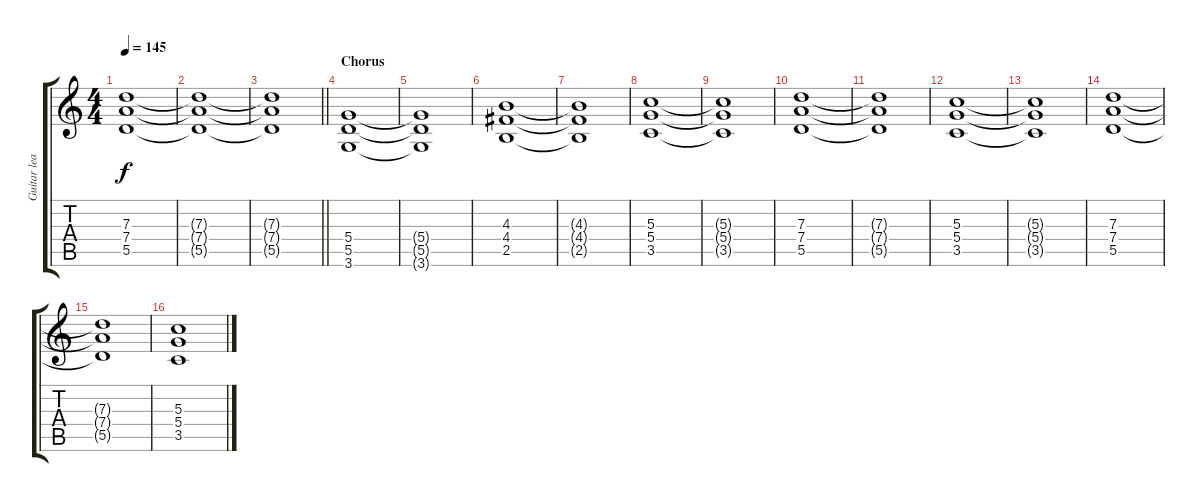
\track ("Guitar lead" "Guitar lea") {instrument distortionguitar}
\staff {score tabs}
\tuning (E4 B3 G3 D3 A2 E2) {hide}
\ts (4 4)
\tempo 145
\clef g2
\ks c
(7.3{t} 7.4{t} 5.5{t}).1{dy f} |
(7.3{t} 7.4{t} 5.5{t}).1 |
\barLineRight lightlight
(7.3{t} 7.4{t} 5.5{t}).1 |
\section ("" "Chorus")
(5.4 5.5 3.6).1 |
(5.4{t} 5.5{t} 3.6{t}).1 |
(4.3 4.4 2.5).1 |
(4.3{t} 4.4{t} 2.5{t}).1 |
(5.3 5.4 3.5).1 |
(5.3{t} 5.4{t} 3.5{t}).1 |
(7.3 7.4 5.5).1 |
(7.3{t} 7.4{t} 5.5{t}).1 |
(5.3 5.4 3.5).1 |
(5.3{t} 5.4{t} 3.5{t}).1 |
(7.3 7.4 5.5).1 |
(7.3{t} 7.4{t} 5.5{t}).1 |
(5.3 5.4 3.5).1
